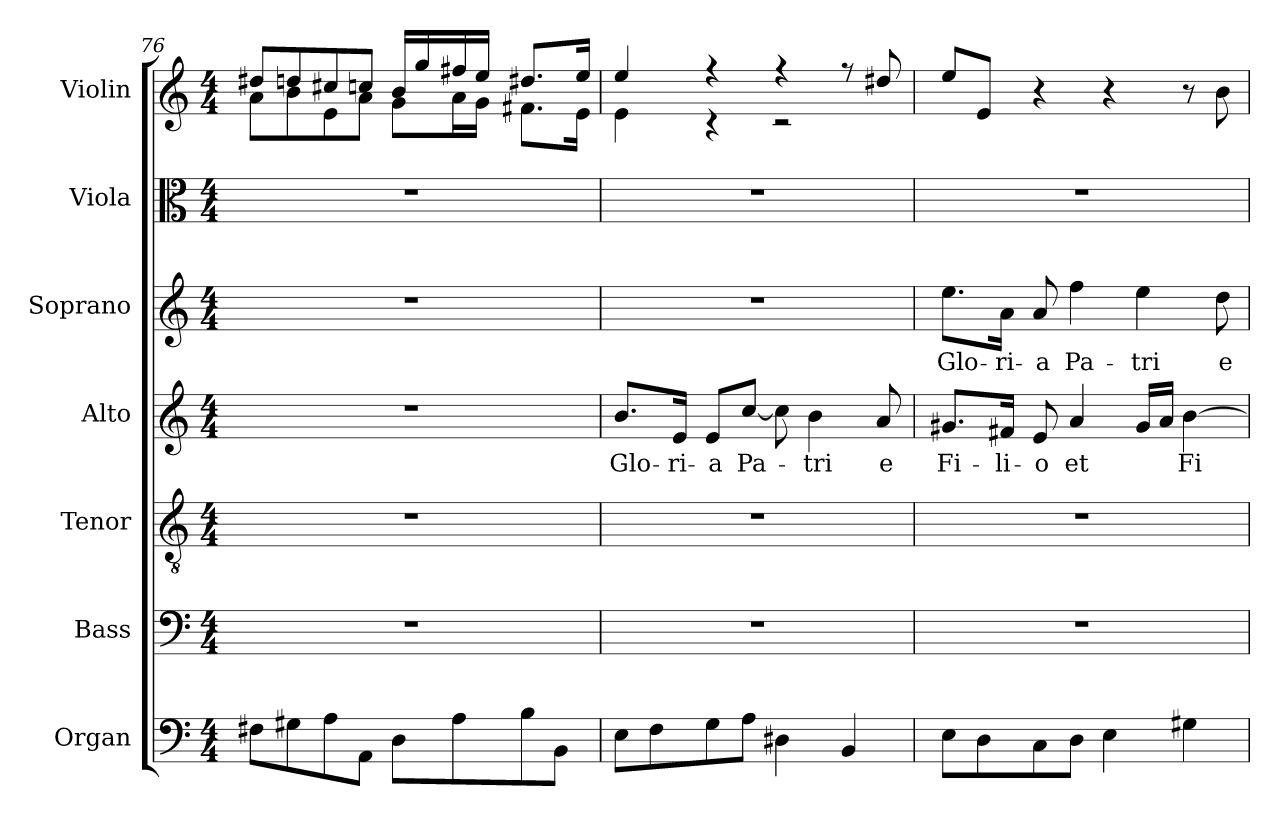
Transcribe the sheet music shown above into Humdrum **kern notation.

**kern	**kern	**kern	**kern	**text	**kern	**text	**kern	**kern
*part7	*part6	*part5	*part4	*part4	*part3	*part3	*part2	*part1
*staff7	*staff6	*staff5	*staff4	*staff4	*staff3	*staff3	*staff2	*staff1
*I"Organ	*I"Bass	*I"Tenor	*I"Alto	*	*I"Soprano	*	*I"Viola	*I"Violin
*I'Org.	*I'B.	*I'T.	*I'A.	*	*I'S.	*	*I'Vla.	*I'Vln.
!!LO:PB:g=z
*clefF4	*clefF4	*clefGv2	*clefG2	*	*clefG2	*	*clefC3	*clefG2
*k[]	*k[]	*k[]	*k[]	*	*k[]	*	*k[]	*k[]
*M4/4	*M4/4	*M4/4	*M4/4	*	*M4/4	*	*M4/4	*M4/4
=76	=76	=76	=76	=76	=76	=76	=76	=76
*	*	*	*	*	*	*	*	*^
8F#X\L	1r	1r	1r	.	1r	.	1r	8dd#X/L	8a\L
8G#X\	.	.	.	.	.	.	.	8ddn/	8b\
8A\	.	.	.	.	.	.	.	8cc#X/	8e\
8AA\J	.	.	.	.	.	.	.	8ccn/J	8a\J
8D\L	.	.	.	.	.	.	.	16b/LL	8g\L
.	.	.	.	.	.	.	.	16gg/	.
8A\	.	.	.	.	.	.	.	16ff#X/	16a\L
.	.	.	.	.	.	.	.	16ee/JJ	16g\JJ
8B\	.	.	.	.	.	.	.	8.dd#X/L	8.f#X\L
8BB\J	.	.	.	.	.	.	.	.	.
.	.	.	.	.	.	.	.	16ee/Jk	16e\Jk
=77	=77	=77	=77	=77	=77	=77	=77	=77	=77
!	!	!	!	!LO:LY:b	!	!	!	!	!
8E\L	1r	1r	8.b/L	Glo-	1r	.	1r	4ee/	4e\
8F\	.	.	.	.	.	.	.	.	.
!	!	!	!	!LO:LY:b	!	!	!	!	!
.	.	.	16e/Jk	-ri-	.	.	.	.	.
!	!	!	!	!LO:LY:b	!	!	!	!	!
8G\	.	.	8e/L	-a	.	.	.	4r	4r
!	!	!	!	!LO:LY:b	!	!	!	!	!
8A\J	.	.	[8cc/J	Pa-	.	.	.	.	.
4D#X\	.	.	8cc\]	.	.	.	.	4r	2r
!	!	!	!	!LO:LY:b	!	!	!	!	!
.	.	.	4b\	-tri	.	.	.	.	.
4BB/	.	.	.	.	.	.	.	8r	.
!	!	!	!	!LO:LY:b	!	!	!	!	!
.	.	.	8a/	e	.	.	.	8dd#X/	.
*	*	*	*	*	*	*	*	*v	*v
=78	=78	=78	=78	=78	=78	=78	=78	=78
!	!	!	!	!LO:LY:b	!	!LO:LY:b	!	!
8E\L	1r	1r	8.g#X/L	Fi-	8.ee\L	Glo-	1r	8ee/L
8D\	.	.	.	.	.	.	.	8e/J
!	!	!	!	!LO:LY:b	!	!LO:LY:b	!	!
.	.	.	16f#X/Jk	-li-	16a\Jk	-ri-	.	.
!	!	!	!	!LO:LY:b	!	!LO:LY:b	!	!
8C\	.	.	8e/	-o	8a/	-a	.	4r
!	!	!	!	!LO:LY:b	!	!LO:LY:b	!	!
8D\J	.	.	4a/	et	4ff\	Pa-	.	.
4E\	.	.	.	.	.	.	.	4r
!	!	!	!	!	!	!LO:LY:b	!	!
.	.	.	16g#/LL	.	4ee\	-tri	.	.
.	.	.	16a/JJ	.	.	.	.	.
!	!	!	!	!LO:LY:b	!	!	!	!
4G#X\	.	.	[4b\	Fi-	.	.	.	8r
!	!	!	!	!	!	!LO:LY:b	!	!
.	.	.	.	.	8dd\	e	.	8b\
=	=	=	=	=	=	=	=	=
*-	*-	*-	*-	*-	*-	*-	*-	*-
